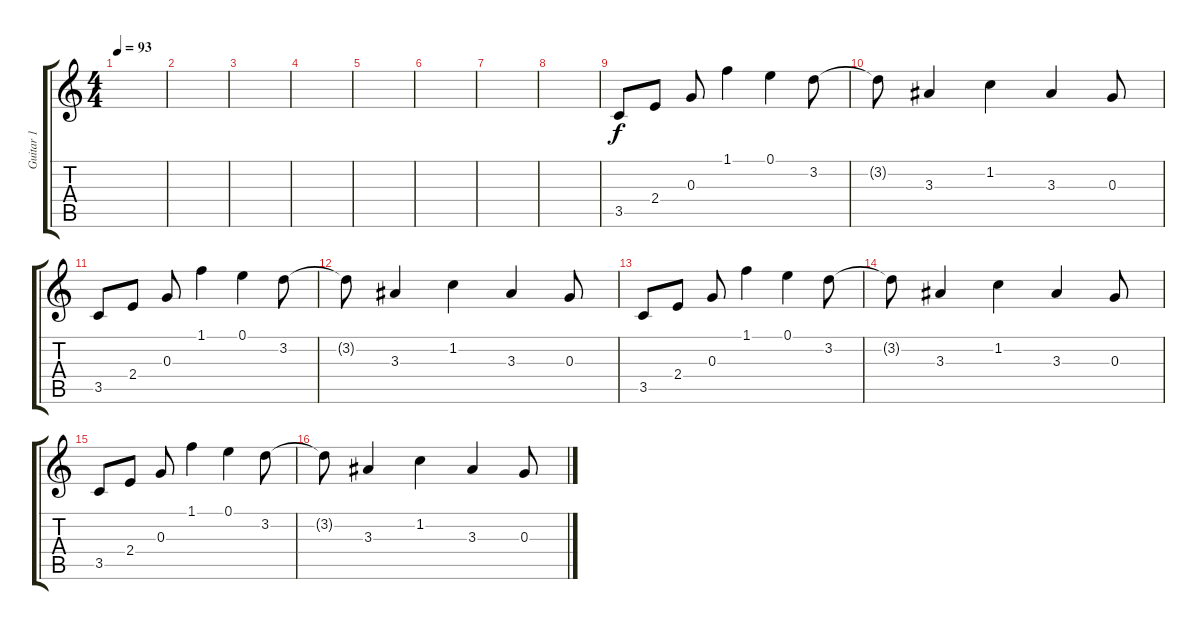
\track ("Guitar 1" "Guitar 1") {instrument electricguitarjazz}
\staff {score tabs}
\tuning (E4 B3 G3 D3 A2 E2) {hide}
\ts (4 4)
\tempo 93
\clef g2
\ks c
|
|
|
|
|
|
|
|
3.5.8 2.4.8 0.3.8 1.1.4 0.1.4 3.2.8 |
3.2{t}.8 3.3.4 1.2.4 3.3.4 0.3.8 |
3.5.8 2.4.8 0.3.8 1.1.4 0.1.4 3.2.8 |
3.2{t}.8 3.3.4 1.2.4 3.3.4 0.3.8 |
3.5.8 2.4.8 0.3.8 1.1.4 0.1.4 3.2.8 |
3.2{t}.8 3.3.4 1.2.4 3.3.4 0.3.8 |
3.5.8 2.4.8 0.3.8 1.1.4 0.1.4 3.2.8 |
3.2{t}.8 3.3.4 1.2.4 3.3.4 0.3.8
